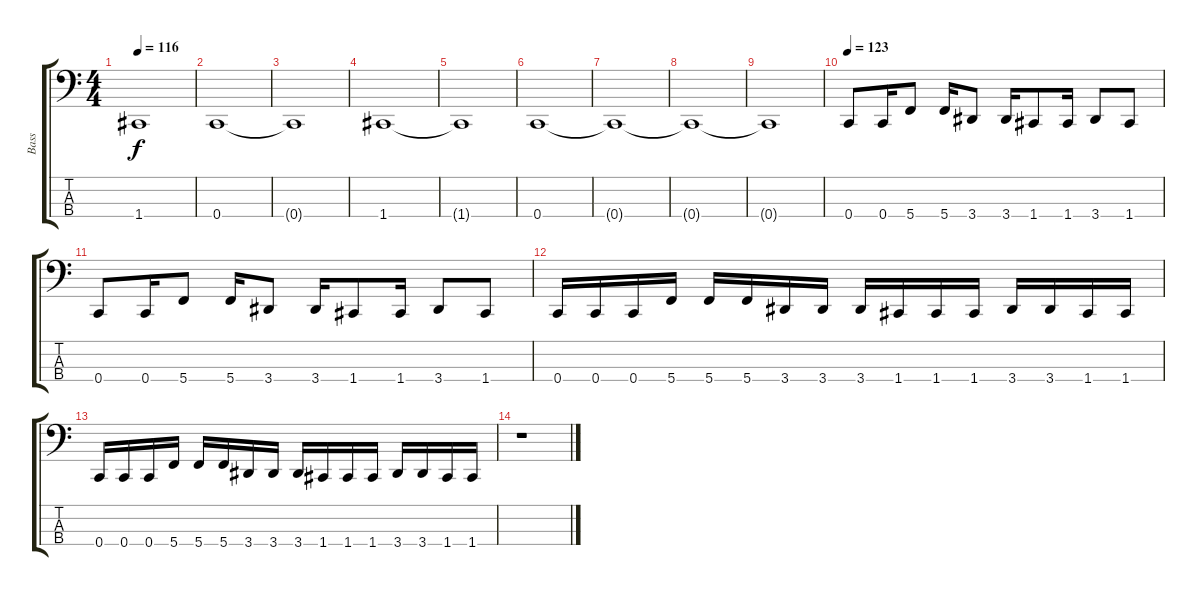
\track ("Bass" "Bass") {instrument electricbassfinger}
\staff {score tabs}
\tuning (F2 C2 G1 C1) {hide}
\ts (4 4)
\tempo 116
\clef f4
\ks c
1.4{t}.1{dy f} |
0.4.1 |
0.4{t}.1 |
1.4.1 |
1.4{t}.1 |
0.4.1 |
0.4{t}.1 |
0.4{t}.1 |
0.4{t}.1 |
\tempo 123
0.4.8 0.4.16 5.4.8 5.4.16 3.4.8 3.4.16 1.4.8 1.4.16 3.4.8 1.4.8 |
0.4.8 0.4.16 5.4.8 5.4.16 3.4.8 3.4.16 1.4.8 1.4.16 3.4.8 1.4.8 |
0.4.16 0.4.16 0.4.16 5.4.16 5.4.16 5.4.16 3.4.16 3.4.16 3.4.16 1.4.16 1.4.16 1.4.16 3.4.16 3.4.16 1.4.16 1.4.16 |
0.4.16 0.4.16 0.4.16 5.4.16 5.4.16 5.4.16 3.4.16 3.4.16 3.4.16 1.4.16 1.4.16 1.4.16 3.4.16 3.4.16 1.4.16 1.4.16 |
r.1
